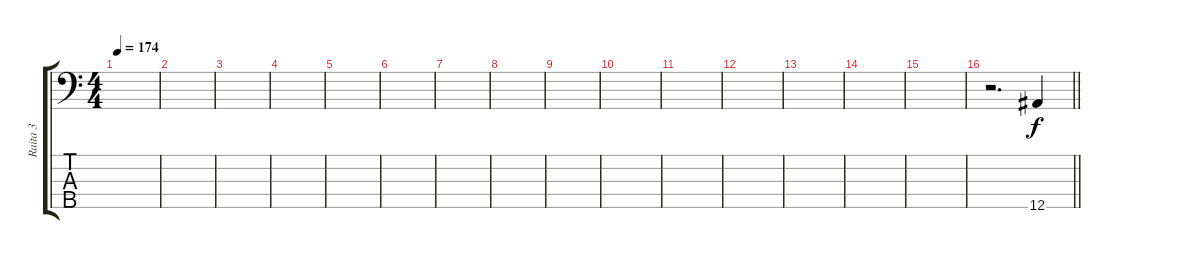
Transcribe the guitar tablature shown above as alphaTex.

\track ("Raita 3" "Raita 3") {instrument slapbass1}
\staff {score tabs}
\tuning (G2 Eb2 Bb1 F1 Bb0) {hide}
\ts (4 4)
\section ("" "")
\tempo 174
\clef f4
\ks c
|
|
|
|
|
|
|
|
|
|
|
|
|
|
|
\barLineRight lightlight
r.2{d} 12.5{sl}.4
